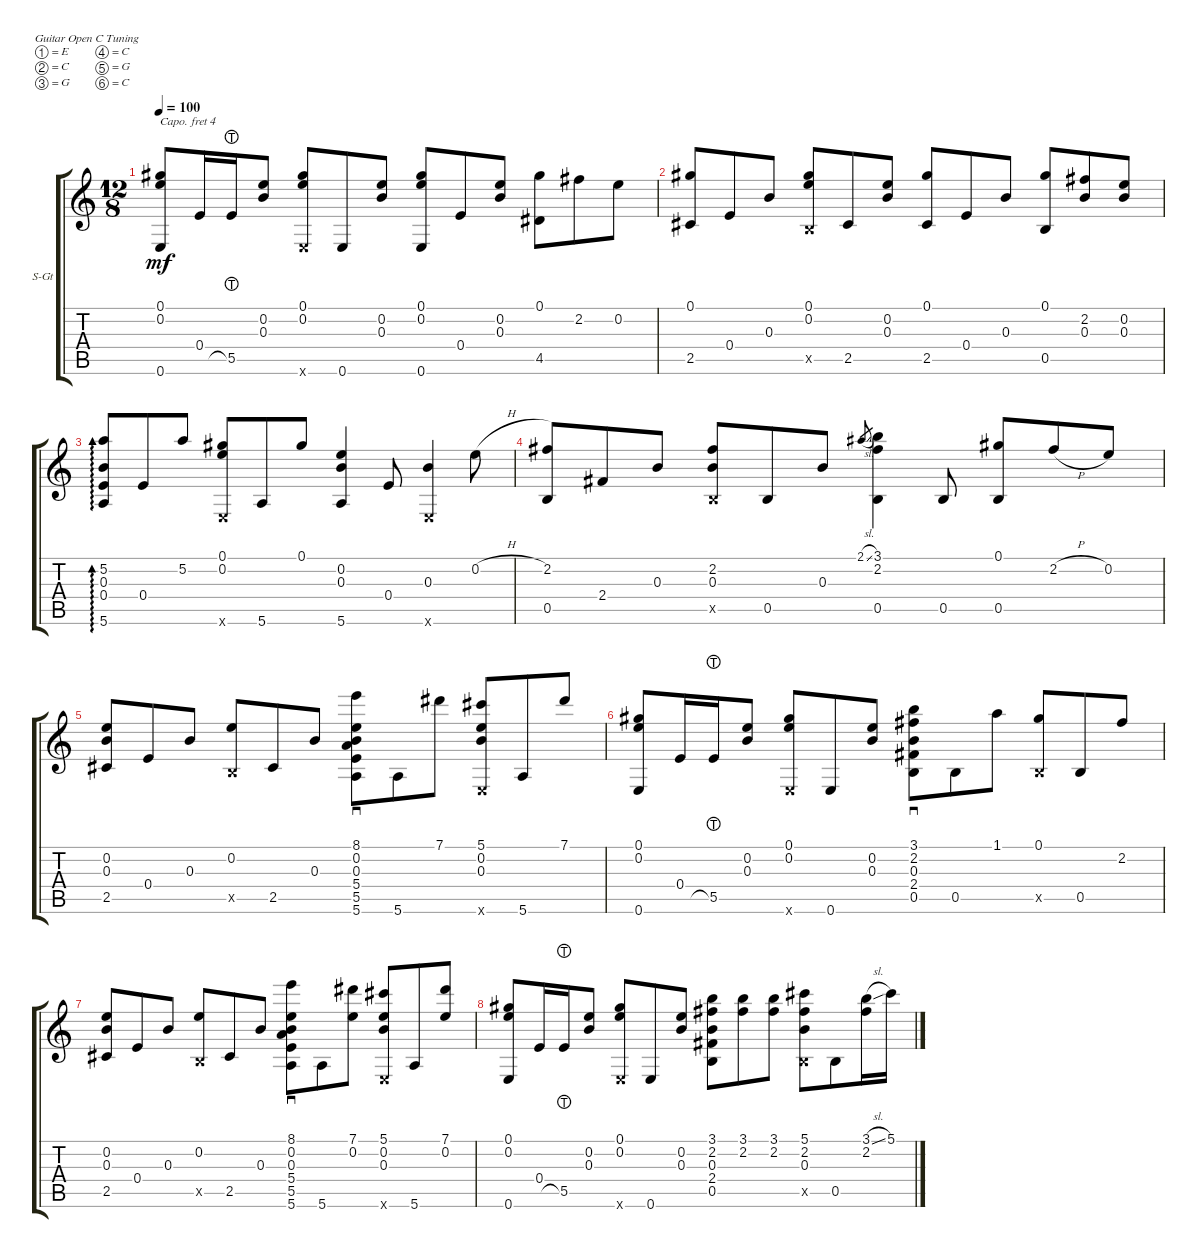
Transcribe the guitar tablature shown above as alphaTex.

\defaultSystemsLayout 4
\bracketExtendMode groupsimilarinstruments
\firstSystemTrackNameOrientation horizontal
\otherSystemsTrackNameOrientation horizontal
\track ("Steel Guitar" "S-Gt") {instrument acousticguitarsteel}
\staff {score tabs}
\capo 4
\tuning (E4 C4 G3 C3 G2 C2)
\ts (12 8)
\tempo 100
\clef g2
\ks c
(0.2 0.1 0.6).8{dy mf} 0.4.16 5.5{lht}.16 (0.2 0.3).8 (0.2 0.1 0.6{x}).8 0.6.8 (0.2 0.3).8 (0.1 0.2 0.6).8 0.4.8 (0.3 0.2).8 (0.1 4.5).8 2.2.8 0.2.8 |
(0.1 2.5).8 0.4.8 0.3.8 (0.2 0.1 0.5{x}).8 2.5.8 (0.3 0.2).8 (0.1 2.5).8 0.4.8 0.3.8 (0.5 0.1).8 (2.2 0.3).8 (0.2 0.3).8 |
(5.2 0.3 0.4 5.6).8{ad 0} 0.4.8 5.2.8 (0.2 0.1 0.6{x}).8 5.6.8 0.1.8 (5.6 0.3 0.2).4 0.4.8 (0.3 0.6{x}).4 0.2{h}.8 |
(2.2 0.5).8 2.4.8 0.3.8 (0.3 2.2 0.5{x}).8 0.5.8 0.3.8 2.1{sl}.8{gr} (3.1 2.2 0.5).4 0.5.8 (0.5 0.1).8 2.2{h}.8 0.2.8 |
(2.5 0.3 0.2).8 0.4.8 0.3.8 (0.2 0.5{x}).8 2.5.8 0.3.8 (5.6 5.5 5.4 0.3 0.2 8.1).8{sd} 5.6.8 7.1.8 (5.1 0.2 0.3 0.6{x}).8 5.6.8 7.1.8 |
(0.1 0.2 0.6).8 0.4.16 5.5{lht}.16 (0.3 0.2).8 (0.1 0.2 0.6{x}).8 0.6.8 (0.2 0.3).8 (2.2 3.1 0.3 2.4 0.5).8{sd} 0.5.8 1.1.8 (0.1 0.5{x}).8 0.5.8 2.2.8 |
(2.5 0.3 0.2).8 0.4.8 0.3.8 (0.2 0.5{x}).8 2.5.8 0.3.8 (5.6 5.5 5.4 0.3 0.2 8.1).8{sd} 5.6.8 (7.1 0.2).8 (5.1 0.2 0.3 0.6{x}).8 5.6.8 (7.1 0.2).8 |
(0.2 0.1 0.6).8 0.4.16 5.5{lht}.16 (0.2 0.3).8 (0.2 0.1 0.6{x}).8 0.6.8 (0.2 0.3).8 (2.2 3.1 0.3 2.4 0.5).8 (3.1 2.2).8 (2.2 3.1).8 (5.1 2.2 0.3 0.5{x}).8 0.5.8 (3.1{sl} 2.2).16 5.1.16
